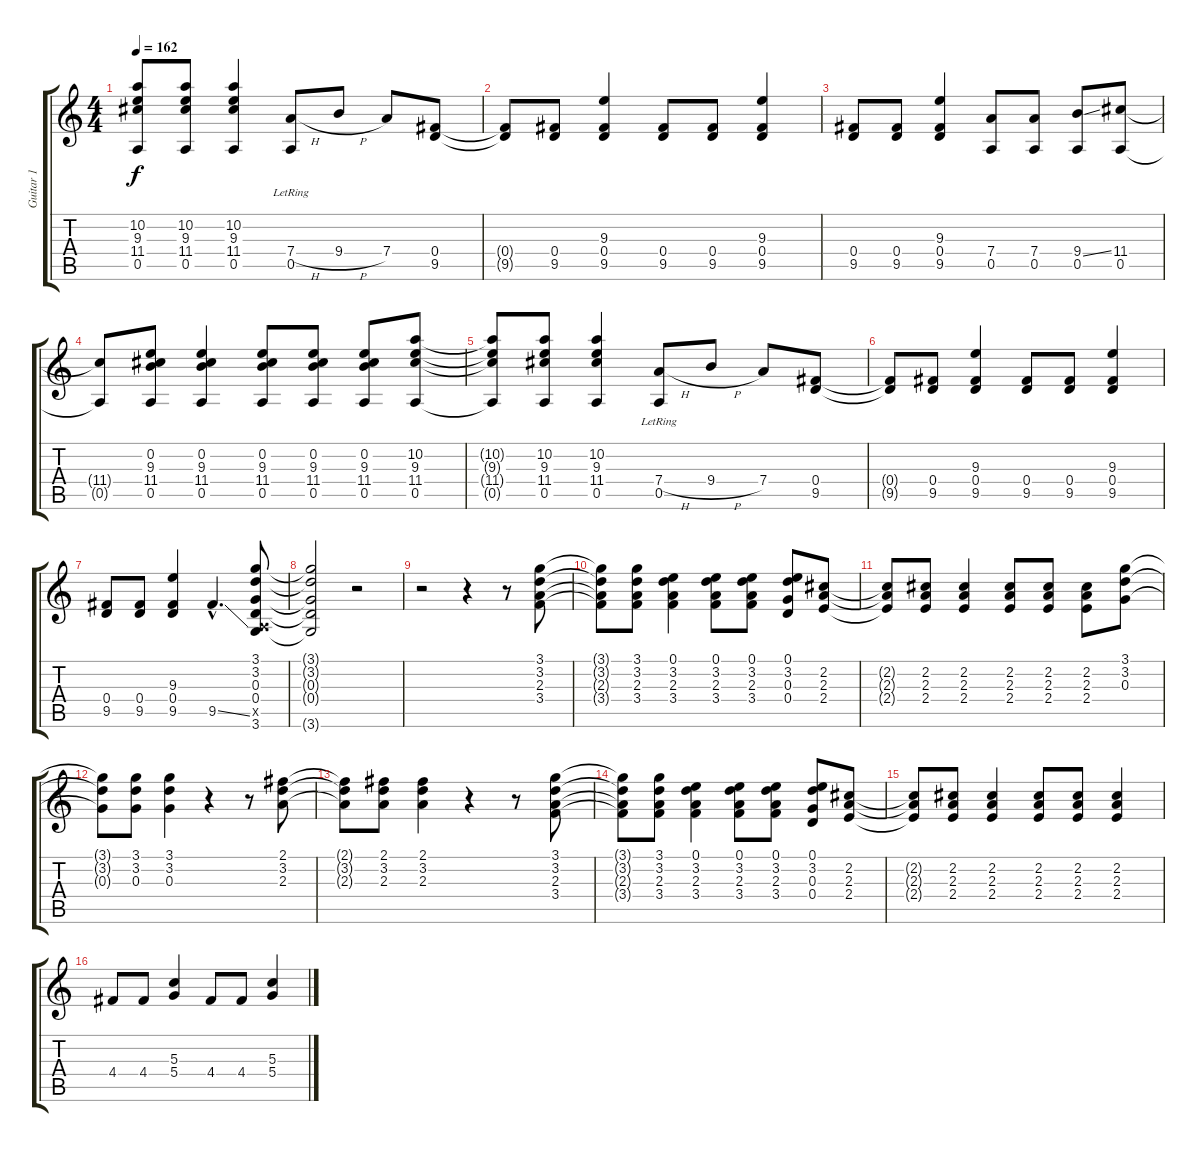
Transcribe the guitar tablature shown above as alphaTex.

\track ("Guitar 1" "Guitar 1") {instrument electricguitarclean}
\staff {score tabs}
\tuning (E4 B3 G3 D3 A2 E2) {hide}
\ts (4 4)
\tempo 162
\clef g2
\ks c
(10.2{t} 9.3{t} 11.4{t} 0.5{t}).8{dy f} (10.2 9.3 11.4 0.5).8 (10.2 9.3 11.4 0.5).4 (7.4{h} 0.5{lr}).8 9.4{h}.8 7.4.8 (0.4 9.5).8 |
(0.4{t} 9.5{t}).8 (0.4 9.5).8 (9.3 0.4 9.5).4 (0.4 9.5).8 (0.4 9.5).8 (9.3 0.4 9.5).4 |
(0.4 9.5).8 (0.4 9.5).8 (9.3 0.4 9.5).4 (7.4 0.5).8 (7.4 0.5).8 (9.4{ss} 0.5).8 (11.4 0.5).8 |
(11.4{t} 0.5{t}).8 (0.2 9.3 11.4 0.5).8 (0.2 9.3 11.4 0.5).4 (0.2 9.3 11.4 0.5).8 (0.2 9.3 11.4 0.5).8 (0.2 9.3 11.4 0.5).8 (10.2 9.3 11.4 0.5).8 |
(10.2{t} 9.3{t} 11.4{t} 0.5{t}).8 (10.2 9.3 11.4 0.5).8 (10.2 9.3 11.4 0.5).4 (7.4{h} 0.5{lr}).8 9.4{h}.8 7.4.8 (0.4 9.5).8 |
(0.4{t} 9.5{t}).8 (0.4 9.5).8 (9.3 0.4 9.5).4 (0.4 9.5).8 (0.4 9.5).8 (9.3 0.4 9.5).4 |
(0.4 9.5).8 (0.4 9.5).8 (9.3 0.4 9.5).4 9.5{ss hac}.4{d} (3.1 3.2 0.3 0.4 0.5{x} 3.6).8 |
(3.1{t} 3.2{t} 0.3{t} 0.4{t} 3.6{t}).2 r.2 |
r.2 r.4 r.8 (3.1 3.2 2.3 3.4).8 |
(3.1{t} 3.2{t} 2.3{t} 3.4{t}).8 (3.1 3.2 2.3 3.4).8 (0.1 3.2 2.3 3.4).4 (0.1 3.2 2.3 3.4).8 (0.1 3.2 2.3 3.4).8 (0.1 3.2 0.3 0.4).8 (2.2 2.3 2.4).8 |
(2.2{t} 2.3{t} 2.4{t}).8 (2.2 2.3 2.4).8 (2.2 2.3 2.4).4 (2.2 2.3 2.4).8 (2.2 2.3 2.4).8 (2.2 2.3 2.4).8 (3.1 3.2 0.3).8 |
(3.1{t} 3.2{t} 0.3{t}).8 (3.1 3.2 0.3).8 (3.1 3.2 0.3).4 r.4 r.8 (2.1 3.2 2.3).8 |
(2.1{t} 3.2{t} 2.3{t}).8 (2.1 3.2 2.3).8 (2.1 3.2 2.3).4 r.4 r.8 (3.1 3.2 2.3 3.4).8 |
(3.1{t} 3.2{t} 2.3{t} 3.4{t}).8 (3.1 3.2 2.3 3.4).8 (0.1 3.2 2.3 3.4).4 (0.1 3.2 2.3 3.4).8 (0.1 3.2 2.3 3.4).8 (0.1 3.2 0.3 0.4).8 (2.2 2.3 2.4).8 |
(2.2{t} 2.3{t} 2.4{t}).8 (2.2 2.3 2.4).8 (2.2 2.3 2.4).4 (2.2 2.3 2.4).8 (2.2 2.3 2.4).8 (2.2 2.3 2.4).4 |
4.4.8 4.4.8 (5.3 5.4).4 4.4.8 4.4.8 (5.3 5.4).4
